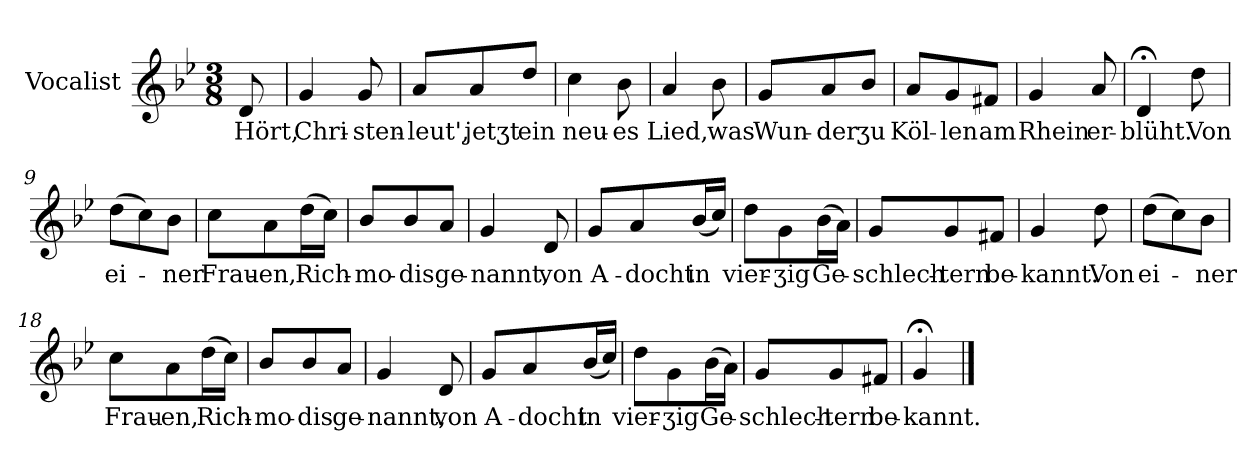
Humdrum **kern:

**kern	**text
*part1	*part1
*staff1	*staff1
*I"Vocalist	*
*k[b-e-]	*
*g:	*
*M3/8	*
=	=
8d	Hört,
=1	=1
4g	Chri-
8g	-sten-
=2	=2
8a/L	-leut',
8a	jetʒt
8ddJ	ein
=3	=3
4cc	neu-
8b-	-es
=4	=4
4a	Lied,
8b-	was
=5	=5
8gL	Wun-
8a	-der
8b-J	ʒu
=6	=6
8aL	Köl-
8g	-len
8f#XJ	am
=7	=7
4g	Rhein
8a	er-
=8	=8
4d;<	-blüht.
8dd	Von
=9	=9
(8ddL	ei-
8cc)	.
8b-J	-ner
=10	=10
8ccL	Frau-
8a	-en,
(16ddL	Rich-
16ccJJ)	.
=11	=11
8b-L	-mo-
8b-	-dis
8aJ	ge-
=12	=12
4g	-nannt,
8d	von
=13	=13
8gL	A-
8a	-docht
(16b-L	in
16ccJJ)	.
=14	=14
8ddL	vier-
8g	-ʒig
(16b-L	Ge-
16aJJ)	.
=15	=15
8gL	-schlech-
8g	-tern
8f#XJ	be-
=16	=16
4g	-kannt.
8dd	Von
=17	=17
(8ddL	ei-
8cc)	.
8b-J	-ner
=18	=18
8ccL	Frau-
8a	-en,
(16ddL	Rich-
16ccJJ)	.
=19	=19
8b-L	-mo-
8b-	-dis
8aJ	ge-
=20	=20
4g	-nannt,
8d	von
=21	=21
8gL	A-
8a	-docht
(16b-L	in
16ccJJ)	.
=22	=22
8ddL	vier-
8g	-ʒig
(16b-L	Ge-
16aJJ)	.
=23	=23
8gL	-schlech-
8g	-tern
8f#XJ	be-
=24	=24
4g;<	-kannt.
==	==
*-	*-
